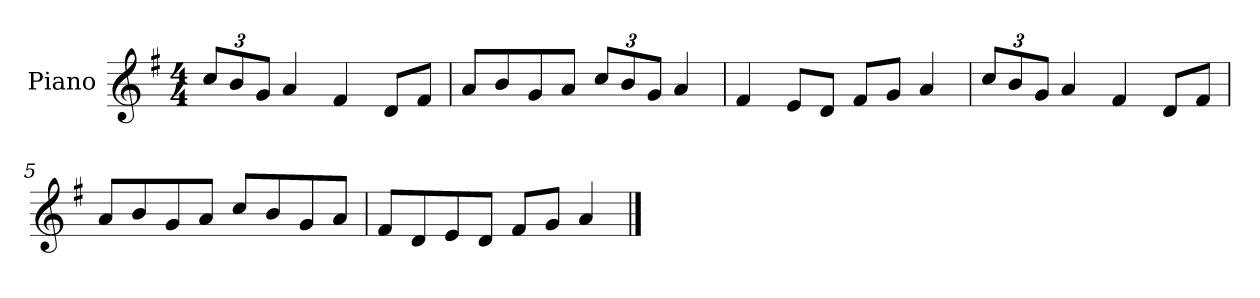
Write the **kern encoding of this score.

**kern
*part1
*staff1
*I"Piano
*I'P-no
*clefG2
*k[f#]
*M4/4
*MM90
*Xbrackettup
=1
12cc/L
12b/
12g/J
4a/
4f#/
8d/L
8f#/J
=2
8a/L
8b/
8g/
8a/J
12cc/L
12b/
12g/J
4a/
=3
4f#/
8e/L
8d/J
8f#/L
8g/J
4a/
=4
12cc/L
12b/
12g/J
4a/
4f#/
8d/L
8f#/J
=5
8a/L
8b/
8g/
8a/J
8cc/L
8b/
8g/
8a/J
!!LO:LB:g=z
=6
8f#/L
8d/
8e/
8d/J
8f#/L
8g/J
4a/
==
*-
